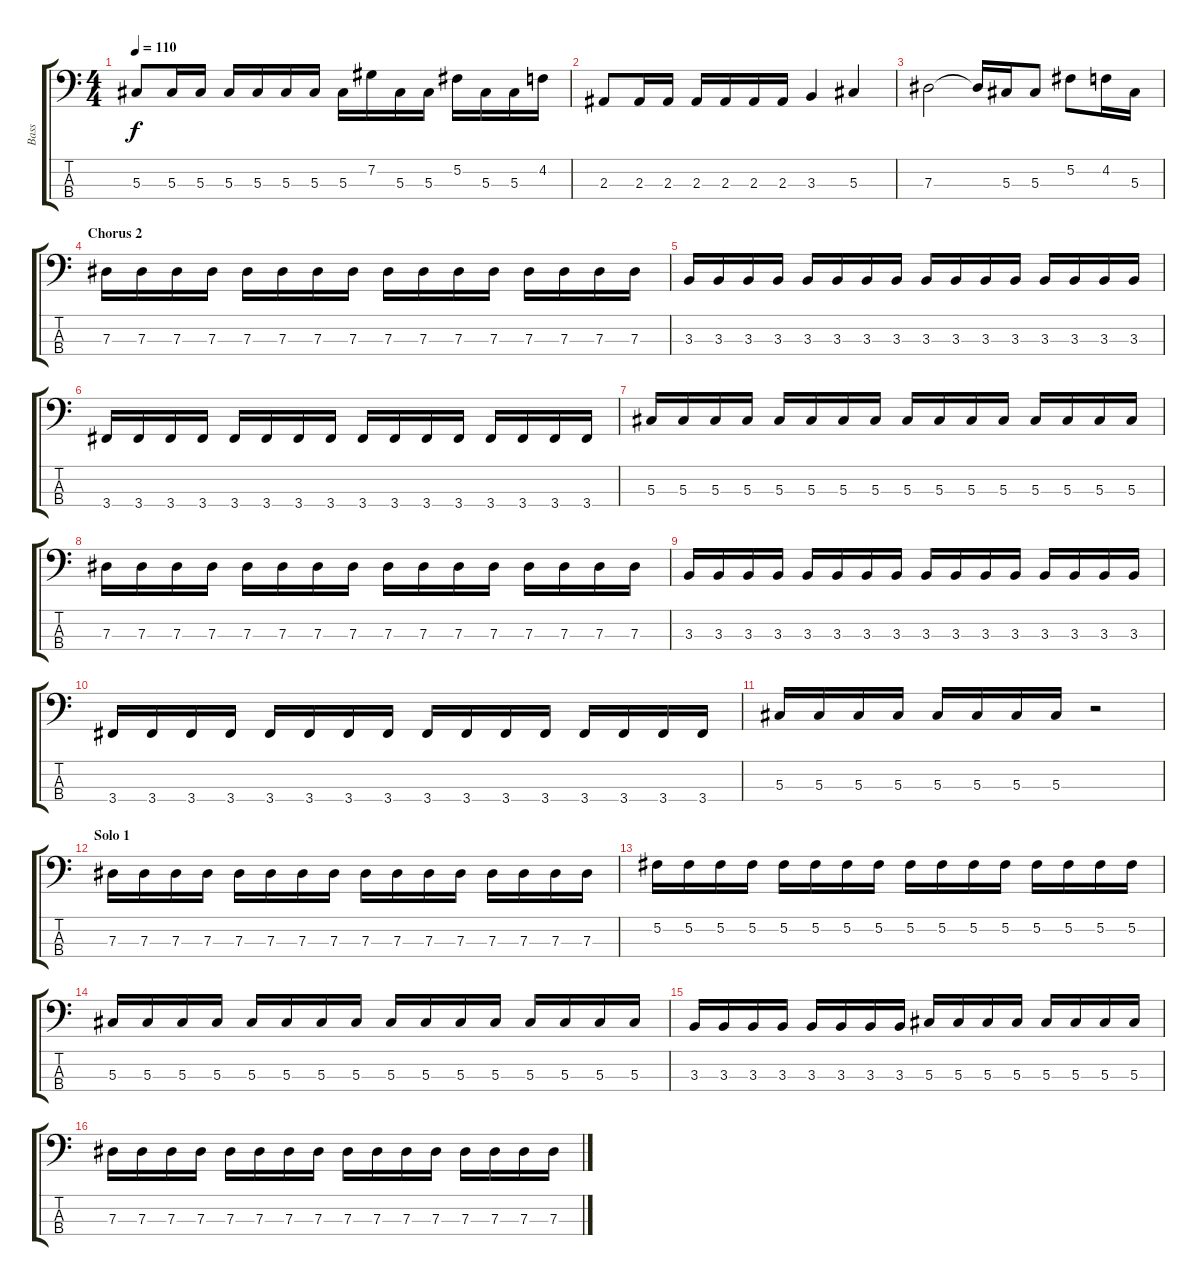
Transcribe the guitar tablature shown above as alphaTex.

\track ("Bass" "Bass") {instrument electricbassfinger}
\staff {score tabs}
\tuning (Gb2 Db2 Ab1 Eb1) {hide}
\ts (4 4)
\tempo 110
\clef f4
\ks c
5.3.8{dy f} 5.3.16 5.3.16 5.3.16 5.3.16 5.3.16 5.3.16 5.3.16 7.2.16 5.3.16 5.3.16 5.2.16 5.3.16 5.3.16 4.2.16 |
2.3.8 2.3.16 2.3.16 2.3.16 2.3.16 2.3.16 2.3.16 3.3.4 5.3.4 |
7.3.2 7.3{t}.16 5.3.16 5.3.8 5.2.8 4.2.16 5.3.16 |
\section ("" "Chorus 2")
7.3.16 7.3.16 7.3.16 7.3.16 7.3.16 7.3.16 7.3.16 7.3.16 7.3.16 7.3.16 7.3.16 7.3.16 7.3.16 7.3.16 7.3.16 7.3.16 |
3.3.16 3.3.16 3.3.16 3.3.16 3.3.16 3.3.16 3.3.16 3.3.16 3.3.16 3.3.16 3.3.16 3.3.16 3.3.16 3.3.16 3.3.16 3.3.16 |
3.4.16 3.4.16 3.4.16 3.4.16 3.4.16 3.4.16 3.4.16 3.4.16 3.4.16 3.4.16 3.4.16 3.4.16 3.4.16 3.4.16 3.4.16 3.4.16 |
5.3.16 5.3.16 5.3.16 5.3.16 5.3.16 5.3.16 5.3.16 5.3.16 5.3.16 5.3.16 5.3.16 5.3.16 5.3.16 5.3.16 5.3.16 5.3.16 |
7.3.16 7.3.16 7.3.16 7.3.16 7.3.16 7.3.16 7.3.16 7.3.16 7.3.16 7.3.16 7.3.16 7.3.16 7.3.16 7.3.16 7.3.16 7.3.16 |
3.3.16 3.3.16 3.3.16 3.3.16 3.3.16 3.3.16 3.3.16 3.3.16 3.3.16 3.3.16 3.3.16 3.3.16 3.3.16 3.3.16 3.3.16 3.3.16 |
3.4.16 3.4.16 3.4.16 3.4.16 3.4.16 3.4.16 3.4.16 3.4.16 3.4.16 3.4.16 3.4.16 3.4.16 3.4.16 3.4.16 3.4.16 3.4.16 |
5.3.16 5.3.16 5.3.16 5.3.16 5.3.16 5.3.16 5.3.16 5.3.16 r.2 |
\section ("" "Solo 1")
7.3.16 7.3.16 7.3.16 7.3.16 7.3.16 7.3.16 7.3.16 7.3.16 7.3.16 7.3.16 7.3.16 7.3.16 7.3.16 7.3.16 7.3.16 7.3.16 |
5.2.16 5.2.16 5.2.16 5.2.16 5.2.16 5.2.16 5.2.16 5.2.16 5.2.16 5.2.16 5.2.16 5.2.16 5.2.16 5.2.16 5.2.16 5.2.16 |
5.3.16 5.3.16 5.3.16 5.3.16 5.3.16 5.3.16 5.3.16 5.3.16 5.3.16 5.3.16 5.3.16 5.3.16 5.3.16 5.3.16 5.3.16 5.3.16 |
3.3.16 3.3.16 3.3.16 3.3.16 3.3.16 3.3.16 3.3.16 3.3.16 5.3.16 5.3.16 5.3.16 5.3.16 5.3.16 5.3.16 5.3.16 5.3.16 |
7.3.16 7.3.16 7.3.16 7.3.16 7.3.16 7.3.16 7.3.16 7.3.16 7.3.16 7.3.16 7.3.16 7.3.16 7.3.16 7.3.16 7.3.16 7.3.16
